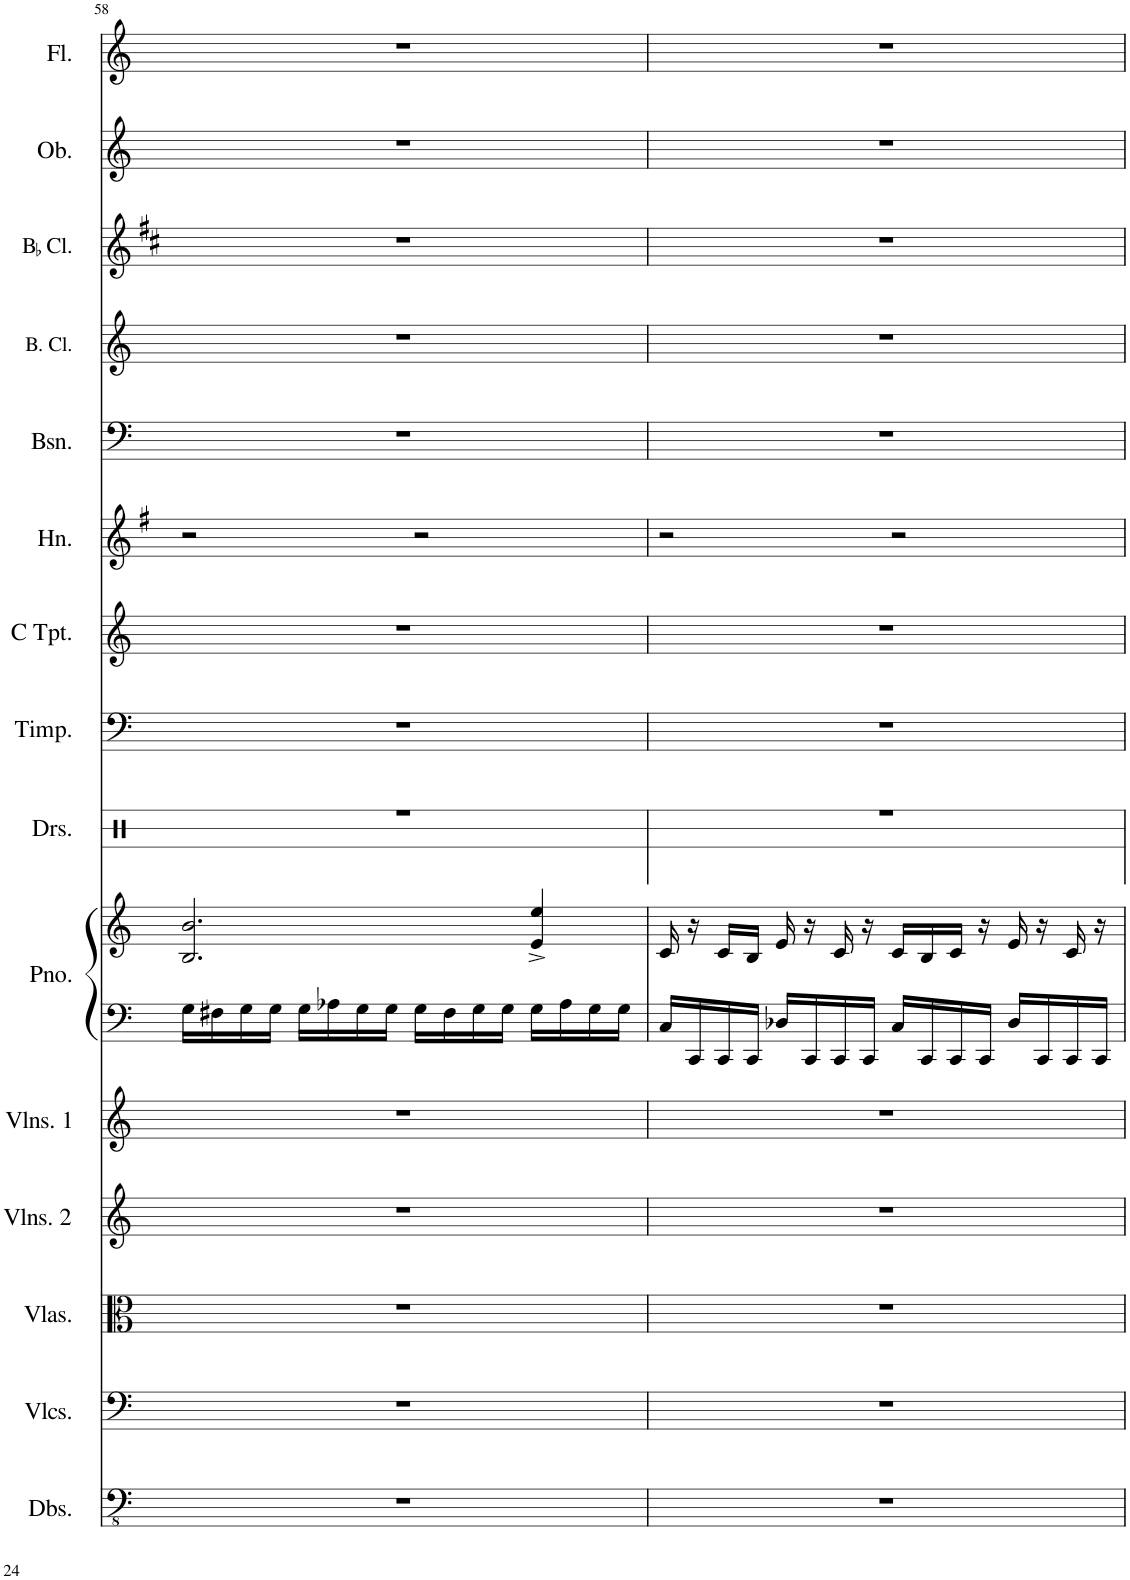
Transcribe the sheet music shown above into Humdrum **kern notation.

**kern	**kern	**kern	**kern	**kern	**kern	**kern	**kern	**kern	**kern	**kern	**kern	**kern	**kern	**kern	**kern
*part15	*part14	*part13	*part12	*part11	*part10	*part10	*part9	*part8	*part7	*part6	*part5	*part4	*part3	*part2	*part1
*staff16	*staff15	*staff14	*staff13	*staff12	*staff11	*staff10	*staff9	*staff8	*staff7	*staff6	*staff5	*staff4	*staff3	*staff2	*staff1
*I"Double Basses	*I"Violoncellos	*I"Violas	*I"Violins 2	*I"Violins 1	*I"Piano	*	*I"Drumset	*I"Timpani	*I"C Trumpet	*I"Horn	*I"Bassoon	*I"Bass Clarinet	*I"BaccidentalFlat Clarinet	*I"Oboe	*I"Flute
*I'Dbs.	*I'Vlcs.	*I'Vlas.	*I'Vlns. 2	*I'Vlns. 1	*I'Pno.	*	*I'Drs.	*I'Timp.	*I'C Tpt.	*I'Hn.	*I'Bsn.	*I'B. Cl.	*I'BaccidentalFlat Cl.	*I'Ob.	*I'Fl.
!!LO:PB:g=z
*clefFv4	*clefF4	*clefC3	*clefG2	*clefG2	*clefF4	*clefG2	*clefX	*clefF4	*clefG2	*clefG2	*clefF4	*clefG2	*clefG2	*clefG2	*clefG2
*	*	*	*	*	*	*	*	*	*	*Trd4c7	*	*Trd8c14	*Trd1c2	*	*
*k[]	*k[]	*k[]	*k[]	*k[]	*k[]	*k[]	*k[]	*k[]	*k[]	*k[f#]	*k[]	*k[]	*k[f#c#]	*k[]	*k[]
*M4/4	*M4/4	*M4/4	*M4/4	*M4/4	*M4/4	*M4/4	*M4/4	*M4/4	*M4/4	*M4/4	*M4/4	*M4/4	*M4/4	*M4/4	*M4/4
=58	=58	=58	=58	=58	=58	=58	=58	=58	=58	=58	=58	=58	=58	=58	=58
1r	1r	1r	1r	1r	16G\LL	2.B/ 2.b/	1r	1r	1r	2r	1r	1r	1r	1r	1r
.	.	.	.	.	16F#X\	.	.	.	.	.	.	.	.	.	.
.	.	.	.	.	16G\	.	.	.	.	.	.	.	.	.	.
.	.	.	.	.	16G\JJ	.	.	.	.	.	.	.	.	.	.
.	.	.	.	.	16G\LL	.	.	.	.	.	.	.	.	.	.
.	.	.	.	.	16A-X\	.	.	.	.	.	.	.	.	.	.
.	.	.	.	.	16G\	.	.	.	.	.	.	.	.	.	.
.	.	.	.	.	16G\JJ	.	.	.	.	.	.	.	.	.	.
.	.	.	.	.	16G\LL	.	.	.	.	2r	.	.	.	.	.
.	.	.	.	.	16F#\	.	.	.	.	.	.	.	.	.	.
.	.	.	.	.	16G\	.	.	.	.	.	.	.	.	.	.
.	.	.	.	.	16G\JJ	.	.	.	.	.	.	.	.	.	.
.	.	.	.	.	16G\LL	4e/^ 4ee/^	.	.	.	.	.	.	.	.	.
.	.	.	.	.	16A-\	.	.	.	.	.	.	.	.	.	.
.	.	.	.	.	16G\	.	.	.	.	.	.	.	.	.	.
.	.	.	.	.	16G\JJ	.	.	.	.	.	.	.	.	.	.
=59	=59	=59	=59	=59	=59	=59	=59	=59	=59	=59	=59	=59	=59	=59	=59
1r	1r	1r	1r	1r	16C/LL	16c/	1r	1r	1r	2r	1r	1r	1r	1r	1r
.	.	.	.	.	16CC/	16r	.	.	.	.	.	.	.	.	.
.	.	.	.	.	16CC/	16c/LL	.	.	.	.	.	.	.	.	.
.	.	.	.	.	16CC/JJ	16B/JJ	.	.	.	.	.	.	.	.	.
.	.	.	.	.	16D-X/LL	16e/	.	.	.	.	.	.	.	.	.
.	.	.	.	.	16CC/	16r	.	.	.	.	.	.	.	.	.
.	.	.	.	.	16CC/	16c/	.	.	.	.	.	.	.	.	.
.	.	.	.	.	16CC/JJ	16r	.	.	.	.	.	.	.	.	.
.	.	.	.	.	16C/LL	16c/LL	.	.	.	2r	.	.	.	.	.
.	.	.	.	.	16CC/	16B/	.	.	.	.	.	.	.	.	.
.	.	.	.	.	16CC/	16c/JJ	.	.	.	.	.	.	.	.	.
.	.	.	.	.	16CC/JJ	16r	.	.	.	.	.	.	.	.	.
.	.	.	.	.	16D-/LL	16e/	.	.	.	.	.	.	.	.	.
.	.	.	.	.	16CC/	16r	.	.	.	.	.	.	.	.	.
.	.	.	.	.	16CC/	16c/	.	.	.	.	.	.	.	.	.
.	.	.	.	.	16CC/JJ	16r	.	.	.	.	.	.	.	.	.
=	=	=	=	=	=	=	=	=	=	=	=	=	=	=	=
*-	*-	*-	*-	*-	*-	*-	*-	*-	*-	*-	*-	*-	*-	*-	*-
